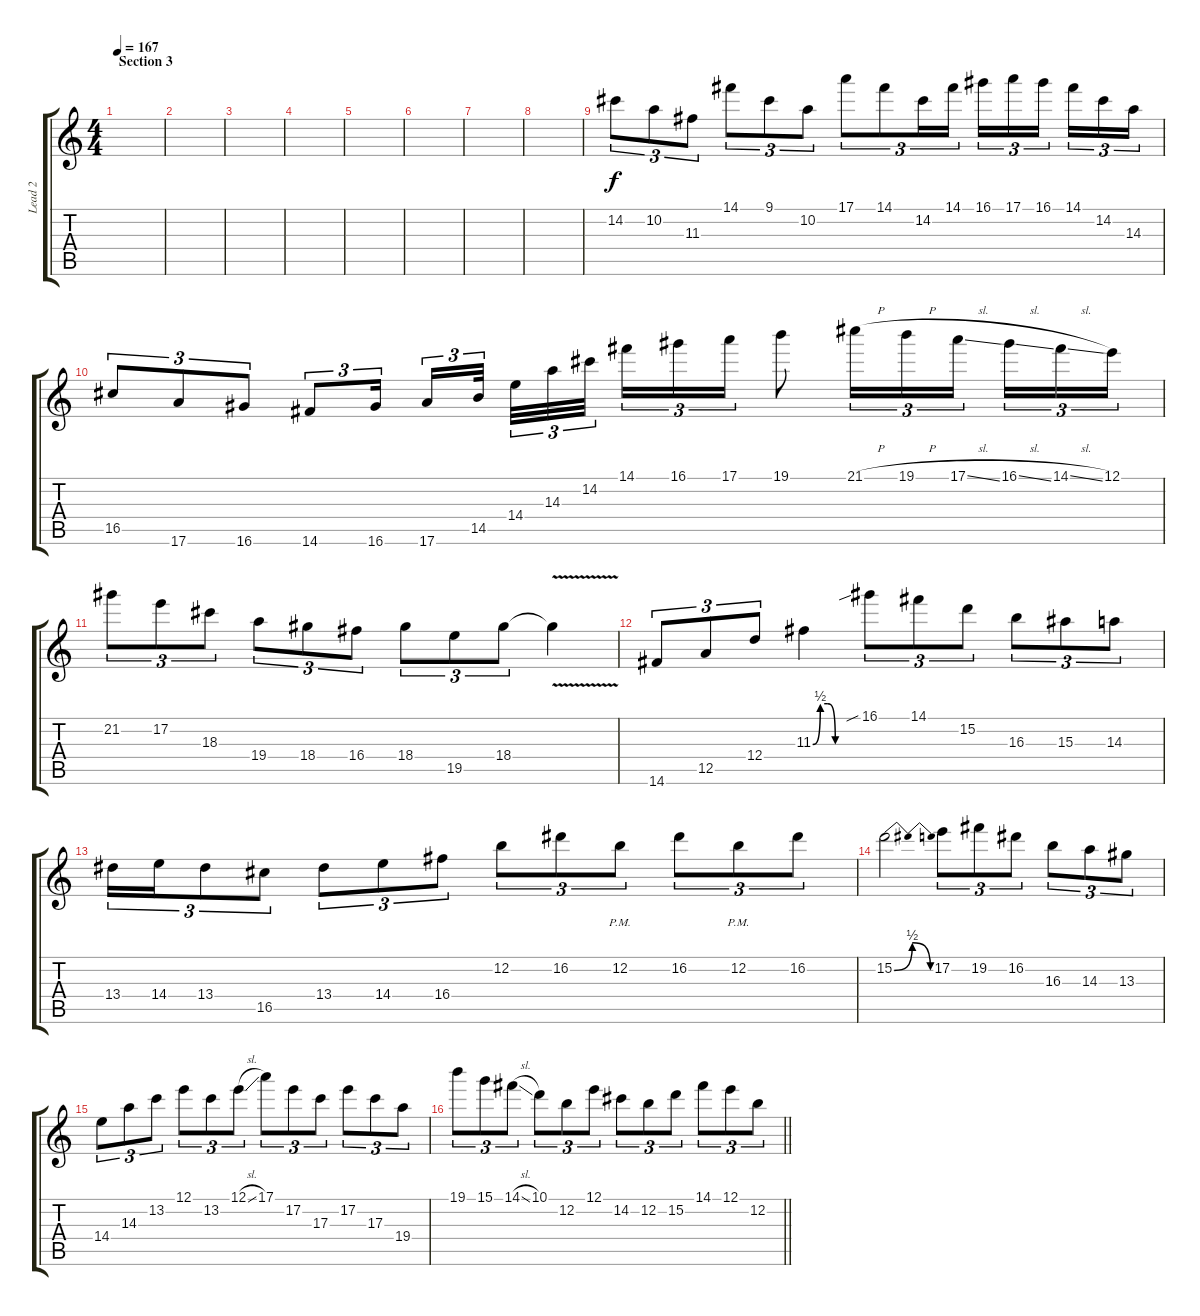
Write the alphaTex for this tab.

\track ("Lead 2" "Lead 2") {instrument distortionguitar}
\staff {score tabs}
\tuning (E4 B3 G3 D3 A2 E2) {hide}
\ts (4 4)
\section ("" "Section 3")
\tempo 167
\clef g2
\ks c
|
|
|
|
|
|
|
|
14.2.8{tu (3 2)} 10.2.8{tu (3 2)} 11.3.8{tu (3 2)} 14.1.8{tu (3 2)} 9.1.8{tu (3 2)} 10.2.8{tu (3 2)} 17.1.8{tu (3 2)} 14.1.8{tu (3 2)} 14.2.16{tu (3 2)} 14.1.16{tu (3 2)} 16.1.16{tu (3 2)} 17.1.16{tu (3 2)} 16.1.16{tu (3 2) beam splitsecondary} 14.1.16{tu (3 2)} 14.2.16{tu (3 2)} 14.3.16{tu (3 2)} |
16.5.8{tu (3 2)} 17.6.8{tu (3 2)} 16.6.8{tu (3 2)} 14.6.8{tu (3 2)} 16.6.16{tu (3 2) beam splitsecondary} 17.6.16{tu (3 2)} 14.5.32{tu (3 2) beam splitsecondary} 14.4.32{tu (3 2)} 14.3.32{tu (3 2)} 14.2.32{tu (3 2)} 14.1.16{tu (3 2)} 16.1.16{tu (3 2)} 17.1.16{tu (3 2)} 19.1.8 21.1{h}.16{tu (3 2)} 19.1{h}.16{tu (3 2)} 17.1{sl}.16{tu (3 2) beam splitsecondary} 16.1{sl}.16{tu (3 2)} 14.1{sl}.16{tu (3 2)} 12.1.16{tu (3 2)} |
21.2.8{tu (3 2)} 17.2.8{tu (3 2)} 18.3.8{tu (3 2)} 19.4.8{tu (3 2)} 18.4.8{tu (3 2)} 16.4.8{tu (3 2)} 18.4.8{tu (3 2)} 19.5.8{tu (3 2)} 18.4.8{tu (3 2)} 18.4{v t}.4 |
14.6.8{tu (3 2)} 12.5.8{tu (3 2)} 12.4.8{tu (3 2)} 11.3{be (custom 0 0 10 2 20 2 30 0 60 0)}.4 16.1{sib}.8{tu (3 2)} 14.1.8{tu (3 2)} 15.2.8{tu (3 2)} 16.3.8{tu (3 2)} 15.3.8{tu (3 2)} 14.3.8{tu (3 2)} |
13.4.16{tu (3 2)} 14.4.16{tu (3 2)} 13.4.8{tu (3 2)} 16.5.8{tu (3 2)} 13.4.8{tu (3 2)} 14.4.8{tu (3 2)} 16.4.8{tu (3 2)} 12.2.8{tu (3 2)} 16.2.8{tu (3 2)} 12.2{pm}.8{tu (3 2)} 16.2.8{tu (3 2)} 12.2{pm}.8{tu (3 2)} 16.2.8{tu (3 2)} |
15.2{be (bendrelease 0 0 5 2 45 2 60 0)}.2 17.2.8{tu (3 2)} 19.2.8{tu (3 2)} 16.2.8{tu (3 2)} 16.3.8{tu (3 2)} 14.3.8{tu (3 2)} 13.3.8{tu (3 2)} |
14.4.8{tu (3 2)} 14.3.8{tu (3 2)} 13.2.8{tu (3 2)} 12.1.8{tu (3 2)} 13.2.8{tu (3 2)} 12.1{sl}.8{tu (3 2)} 17.1.8{tu (3 2)} 17.2.8{tu (3 2)} 17.3.8{tu (3 2)} 17.2.8{tu (3 2)} 17.3.8{tu (3 2)} 19.4.8{tu (3 2)} |
\barLineRight lightlight
19.1.8{tu (3 2)} 15.1.8{tu (3 2)} 14.1{sl}.8{tu (3 2)} 10.1.8{tu (3 2)} 12.2.8{tu (3 2)} 12.1.8{tu (3 2)} 14.2.8{tu (3 2)} 12.2.8{tu (3 2)} 15.2.8{tu (3 2)} 14.1.8{tu (3 2)} 12.1.8{tu (3 2)} 12.2.8{tu (3 2)}
